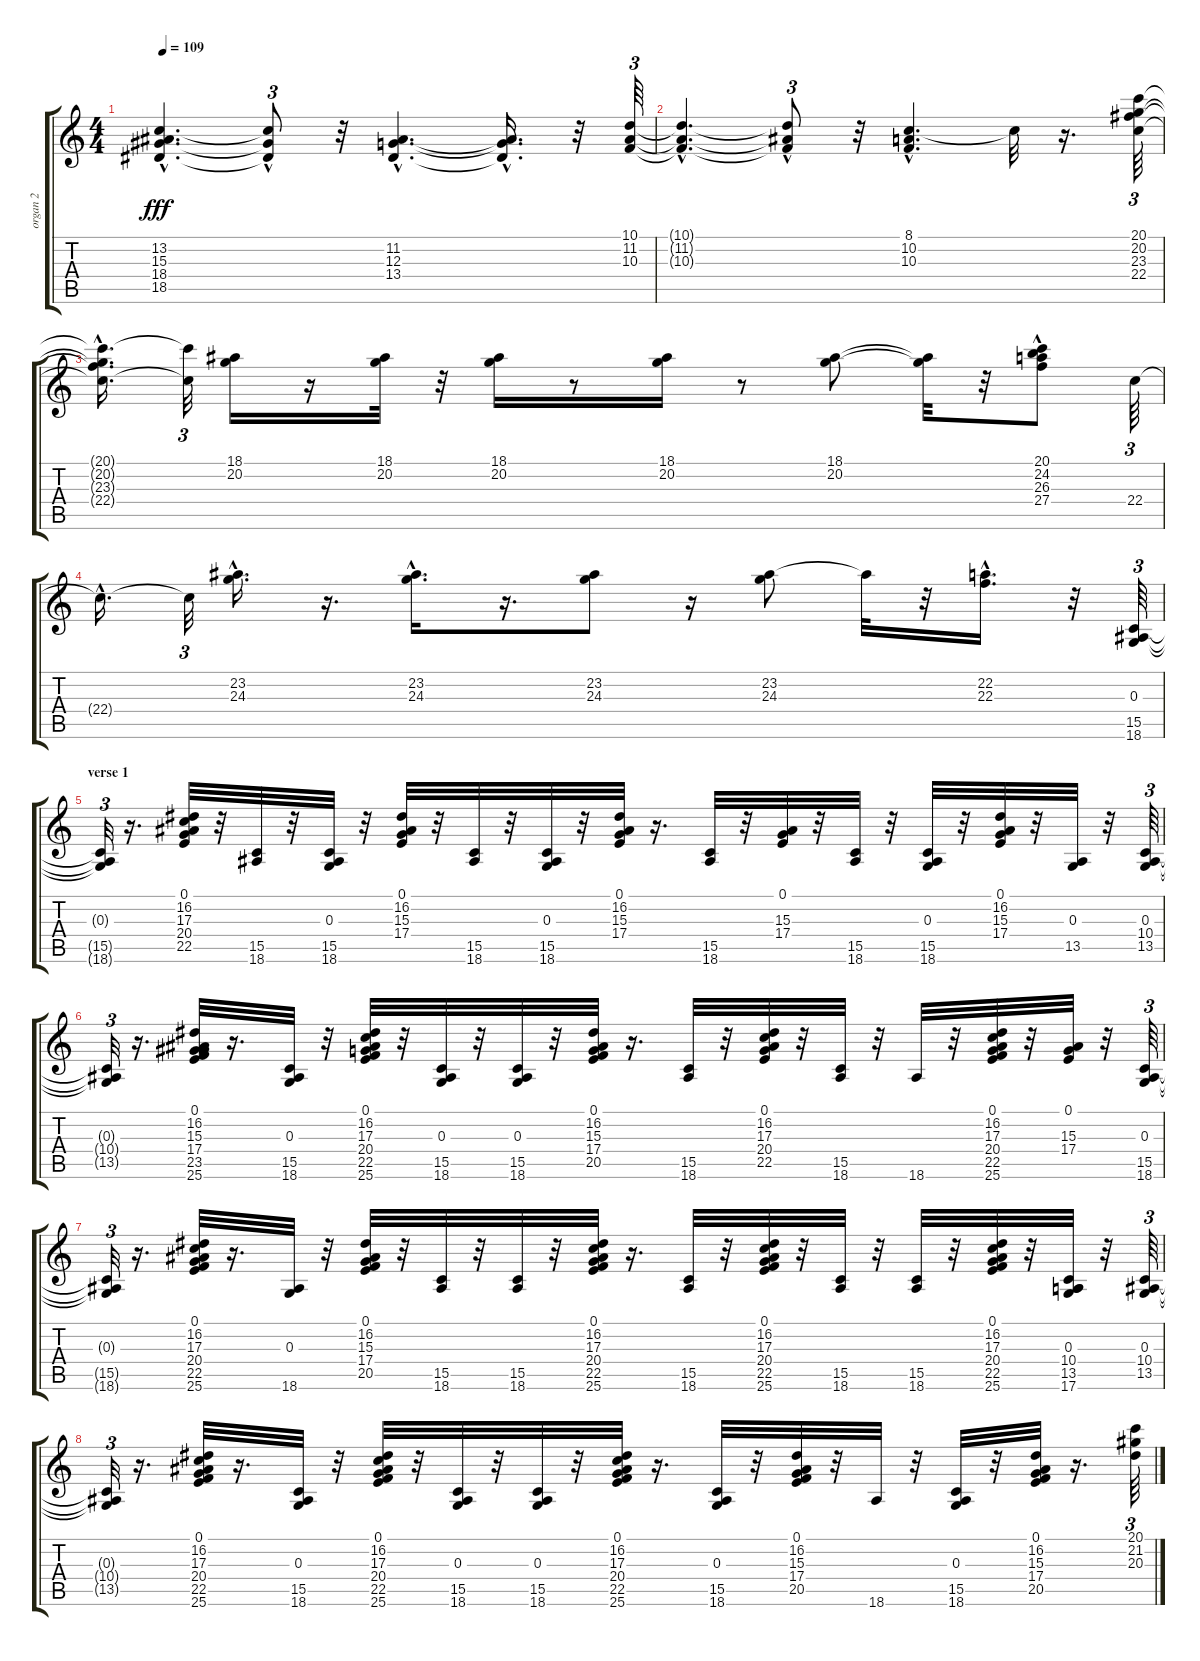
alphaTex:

\track ("organ 2" "organ 2") {instrument rockorgan}
\staff {score tabs}
\tuning (E4 B3 G3 D3 A2 E2) {hide}
\ts (4 4)
\tempo 109
\clef g2
\ks c
(13.2{hac t} 15.3{t} 18.4{hac t} 18.5{hac t}).4{d dy fff} (13.2{t} 18.4{hac t} 18.5{hac t}).8{tu (3 2)} r.32 (11.2{hac} 12.3{hac} 13.4{hac}).4{d} (11.2{hac t} 12.3{hac t} 13.4{hac t}).16{d} r.32 (10.1 11.2 10.3).64{tu (3 2)} |
(10.1{hac t} 11.2{hac t} 10.3{hac t}).4{d} (10.1{t} 11.2{hac t} 10.3{hac t}).8{tu (3 2)} r.32 (8.1{hac} 10.2{hac} 10.3{hac}).4{d} 8.1{t}.32 r.16{d} (20.1 20.2 23.3 22.4).64{tu (3 2)} |
(20.1{hac t} 20.2{t} 23.3{t} 22.4{hac t}).16{d} (20.1{t} 22.4{t}).32{tu (3 2)} (18.1 20.2).16 r.16 (18.1 20.2).32 r.32 (18.1 20.2).16 r.8 (18.1 20.2).16 r.8 (18.1 20.2).8 (18.1{t} 20.2{t}).32 r.32 (20.1 24.2 26.3{hac} 27.4{hac}).8 22.4.64{tu (3 2)} |
22.4{hac t}.16{d} 22.4{t}.32{tu (3 2)} (23.2{hac} 24.3{hac}).16{d} r.16{d} (23.2{hac} 24.3{hac}).16{d} r.16{d} (23.2 24.3).8 r.16 (23.2 24.3).8 23.2{t}.32 r.32 (22.2{hac} 22.3{hac}).16{d} r.32 (0.3 15.5 18.6).64{tu (3 2)} |
\section ("" "verse 1")
(0.3{t} 15.5{t} 18.6{t}).32{tu (3 2)} r.16{d} (0.1 16.2 17.3 20.4 22.5).32 r.32 (15.5 18.6).32 r.32 (0.3 15.5 18.6).32 r.32 (0.1 16.2 15.3 17.4).32 r.32 (15.5 18.6).32 r.32 (0.3 15.5 18.6).32 r.32 (0.1 16.2 15.3 17.4).32 r.16{d} (15.5 18.6).32 r.32 (0.1 15.3 17.4).32 r.32 (15.5 18.6).32 r.32 (0.3 15.5 18.6).32 r.32 (0.1 16.2 15.3 17.4).32 r.32 (0.3 13.5).32 r.32 (0.3 10.4 13.5).64{tu (3 2)} |
(0.3{t} 10.4{t} 13.5{t}).32{tu (3 2)} r.16{d} (0.1 16.2 15.3 17.4 23.5 25.6).32 r.16{d} (0.3 15.5 18.6).32 r.32 (0.1 16.2 17.3 20.4 22.5 25.6).32 r.32 (0.3 15.5 18.6).32 r.32 (0.3 15.5 18.6).32 r.32 (0.1 16.2 15.3 17.4 20.5).32 r.16{d} (15.5 18.6).32 r.32 (0.1 16.2 17.3 20.4 22.5).32 r.32 (15.5 18.6).32 r.32 18.6.32 r.32 (0.1 16.2 17.3 20.4 22.5 25.6).32 r.32 (0.1 15.3 17.4).32 r.32 (0.3 15.5 18.6).64{tu (3 2)} |
(0.3{t} 15.5{t} 18.6{t}).32{tu (3 2)} r.16{d} (0.1 16.2 17.3 20.4 22.5 25.6).32 r.16{d} (0.3 18.6).32 r.32 (0.1 16.2 15.3 17.4 20.5).32 r.32 (15.5 18.6).32 r.32 (15.5 18.6).32 r.32 (0.1 16.2 17.3 20.4 22.5 25.6).32 r.16{d} (15.5 18.6).32 r.32 (0.1 16.2 17.3 20.4 22.5 25.6).32 r.32 (15.5 18.6).32 r.32 (15.5 18.6).32 r.32 (0.1 16.2 17.3 20.4 22.5 25.6).32 r.32 (0.3 10.4 13.5 17.6).32 r.32 (0.3 10.4 13.5).64{tu (3 2)} |
(0.3{t} 10.4{t} 13.5{t}).32{tu (3 2)} r.16{d} (0.1 16.2 17.3 20.4 22.5 25.6).32 r.16{d} (0.3 15.5 18.6).32 r.32 (0.1 16.2 17.3 20.4 22.5 25.6).32 r.32 (0.3 15.5 18.6).32 r.32 (0.3 15.5 18.6).32 r.32 (0.1 16.2 17.3 20.4 22.5 25.6).32 r.16{d} (0.3 15.5 18.6).32 r.32 (0.1 16.2 15.3 17.4 20.5).32 r.32 18.6.32 r.32 (0.3 15.5 18.6).32 r.32 (0.1 16.2 15.3 17.4 20.5).32 r.16{d} (20.1 21.2 20.3).64{tu (3 2)}
